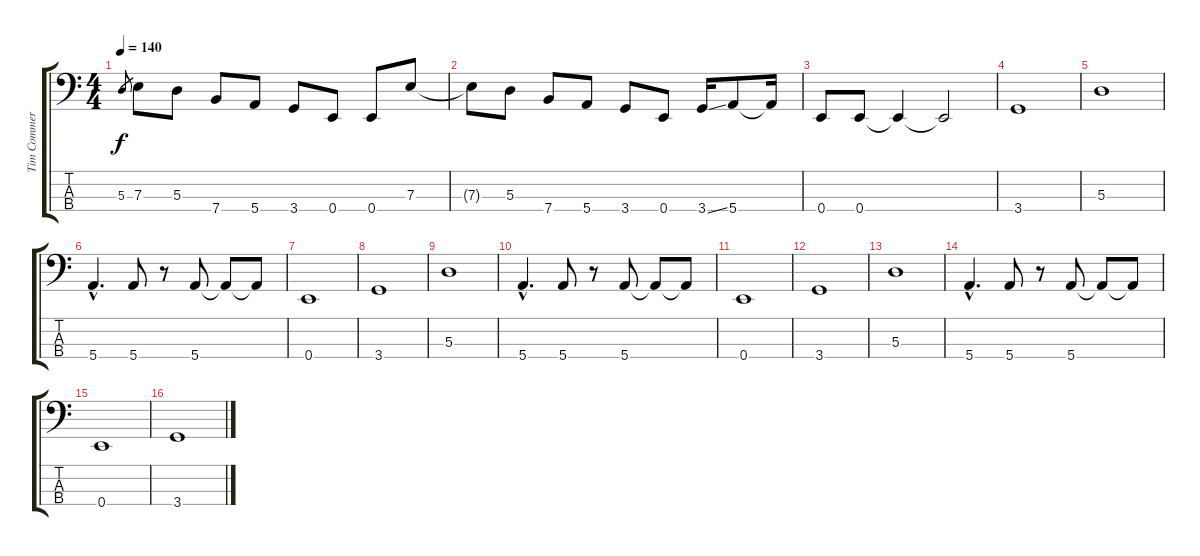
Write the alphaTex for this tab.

\track ("Tim Commerford - Distortion Bass" "Tim Commer") {instrument distortionguitar}
\staff {score tabs}
\tuning (G2 D2 A1 E1) {hide}
\ts (4 4)
\tempo 140
\clef f4
\ks c
5.3.8{gr dy f} 7.3.8 5.3.8 7.4.8 5.4.8 3.4.8 0.4.8 0.4.8 7.3.8 |
7.3{t}.8 5.3.8 7.4.8 5.4.8 3.4.8 0.4.8 3.4{ss}.16 5.4.8 5.4{t}.16 |
0.4.8 0.4.8 0.4{t}.4 0.4{t}.2 |
3.4.1 |
5.3.1 |
5.4{hac}.4{d} 5.4.8 r.8 5.4.8 5.4{t}.8 5.4{t}.8 |
0.4.1 |
3.4.1 |
5.3.1 |
5.4{hac}.4{d} 5.4.8 r.8 5.4.8 5.4{t}.8 5.4{t}.8 |
0.4.1 |
3.4.1 |
5.3.1 |
5.4{hac}.4{d} 5.4.8 r.8 5.4.8 5.4{t}.8 5.4{t}.8 |
0.4.1 |
3.4.1
